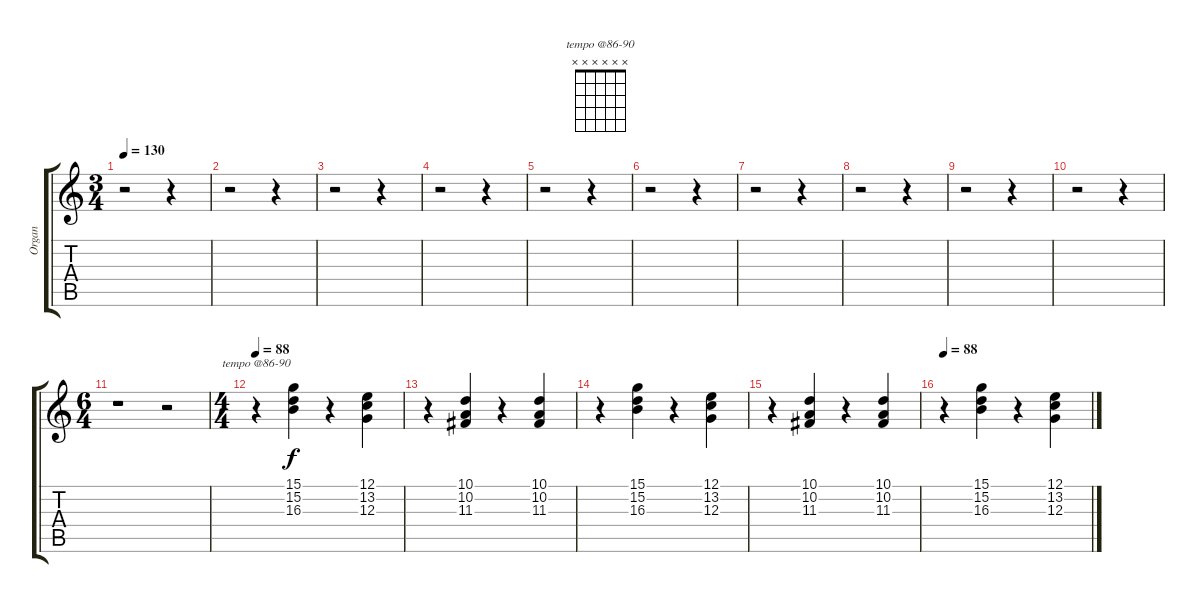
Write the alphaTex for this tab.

\track ("Organ" "Organ") {instrument harpsichord}
\staff {score tabs}
\tuning (E4 B3 G3 D3 A2 E2) {hide}
\chord ("tempo @86-90" x x x x x x)
\ts (3 4)
\tempo 130
\clef g2
\ks c
r.2{dy f} r.4 |
r.2 r.4 |
r.2 r.4 |
r.2 r.4 |
r.2 r.4 |
r.2 r.4 |
r.2 r.4 |
r.2 r.4 |
r.2 r.4 |
r.2 r.4 |
\ts (6 4)
r.1 r.2 |
\ts (4 4)
\tempo 88
r.4{ch "tempo @86-90"} (15.1 15.2 16.3).4 r.4 (12.1 13.2 12.3).4 |
r.4 (10.1 10.2 11.3).4 r.4 (10.1 10.2 11.3).4 |
r.4 (15.1 15.2 16.3).4 r.4 (12.1 13.2 12.3).4 |
r.4 (10.1 10.2 11.3).4 r.4 (10.1 10.2 11.3).4 |
\tempo 88
r.4 (15.1 15.2 16.3).4 r.4 (12.1 13.2 12.3).4
